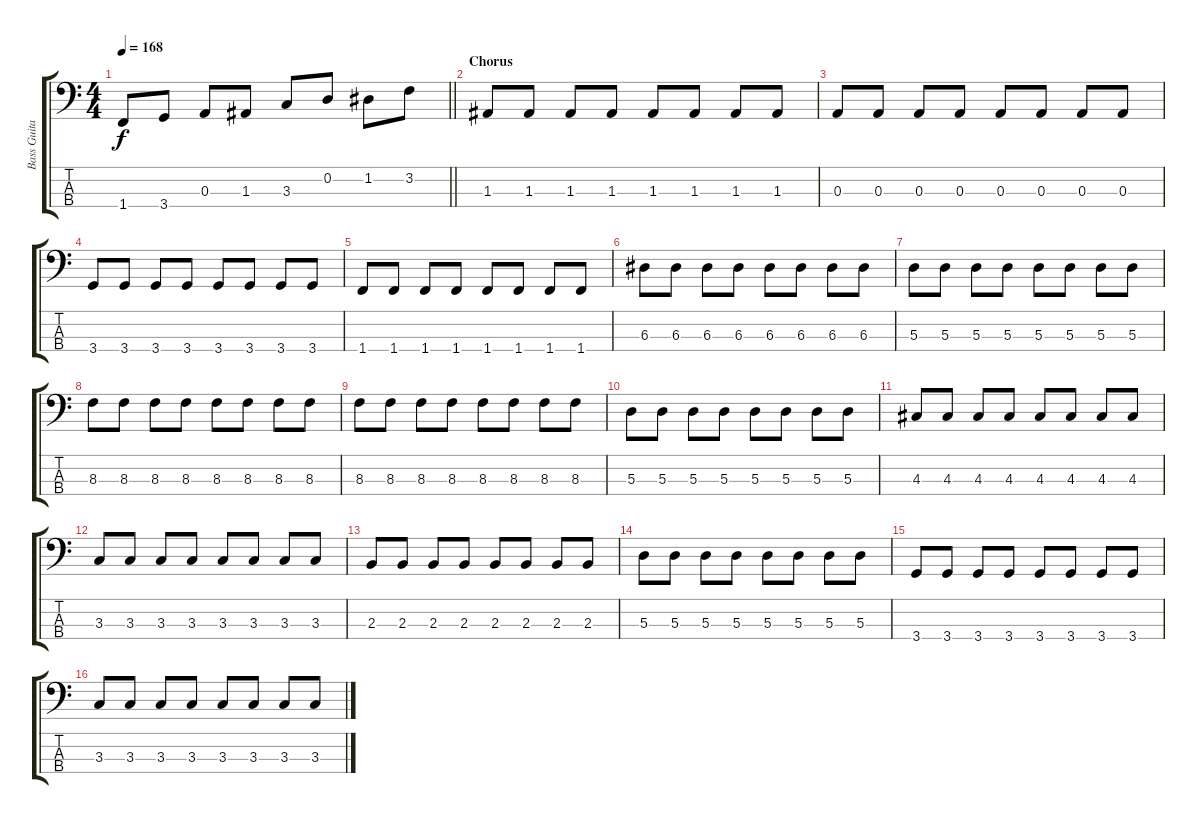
\track ("Bass Guitar" "Bass Guita") {instrument electricbassfinger}
\staff {score tabs}
\tuning (G2 D2 A1 E1) {hide}
\ts (4 4)
\tempo 168
\clef f4
\barLineRight lightlight
\ks c
1.4.8{dy f} 3.4.8 0.3.8 1.3.8 3.3.8 0.2.8 1.2.8 3.2.8 |
\section ("" "Chorus")
1.3.8 1.3.8 1.3.8 1.3.8 1.3.8 1.3.8 1.3.8 1.3.8 |
0.3.8 0.3.8 0.3.8 0.3.8 0.3.8 0.3.8 0.3.8 0.3.8 |
3.4.8 3.4.8 3.4.8 3.4.8 3.4.8 3.4.8 3.4.8 3.4.8 |
1.4.8 1.4.8 1.4.8 1.4.8 1.4.8 1.4.8 1.4.8 1.4.8 |
6.3.8 6.3.8 6.3.8 6.3.8 6.3.8 6.3.8 6.3.8 6.3.8 |
5.3.8 5.3.8 5.3.8 5.3.8 5.3.8 5.3.8 5.3.8 5.3.8 |
8.3.8 8.3.8 8.3.8 8.3.8 8.3.8 8.3.8 8.3.8 8.3.8 |
8.3.8 8.3.8 8.3.8 8.3.8 8.3.8 8.3.8 8.3.8 8.3.8 |
5.3.8 5.3.8 5.3.8 5.3.8 5.3.8 5.3.8 5.3.8 5.3.8 |
4.3.8 4.3.8 4.3.8 4.3.8 4.3.8 4.3.8 4.3.8 4.3.8 |
3.3.8 3.3.8 3.3.8 3.3.8 3.3.8 3.3.8 3.3.8 3.3.8 |
2.3.8 2.3.8 2.3.8 2.3.8 2.3.8 2.3.8 2.3.8 2.3.8 |
5.3.8 5.3.8 5.3.8 5.3.8 5.3.8 5.3.8 5.3.8 5.3.8 |
3.4.8 3.4.8 3.4.8 3.4.8 3.4.8 3.4.8 3.4.8 3.4.8 |
3.3.8 3.3.8 3.3.8 3.3.8 3.3.8 3.3.8 3.3.8 3.3.8
